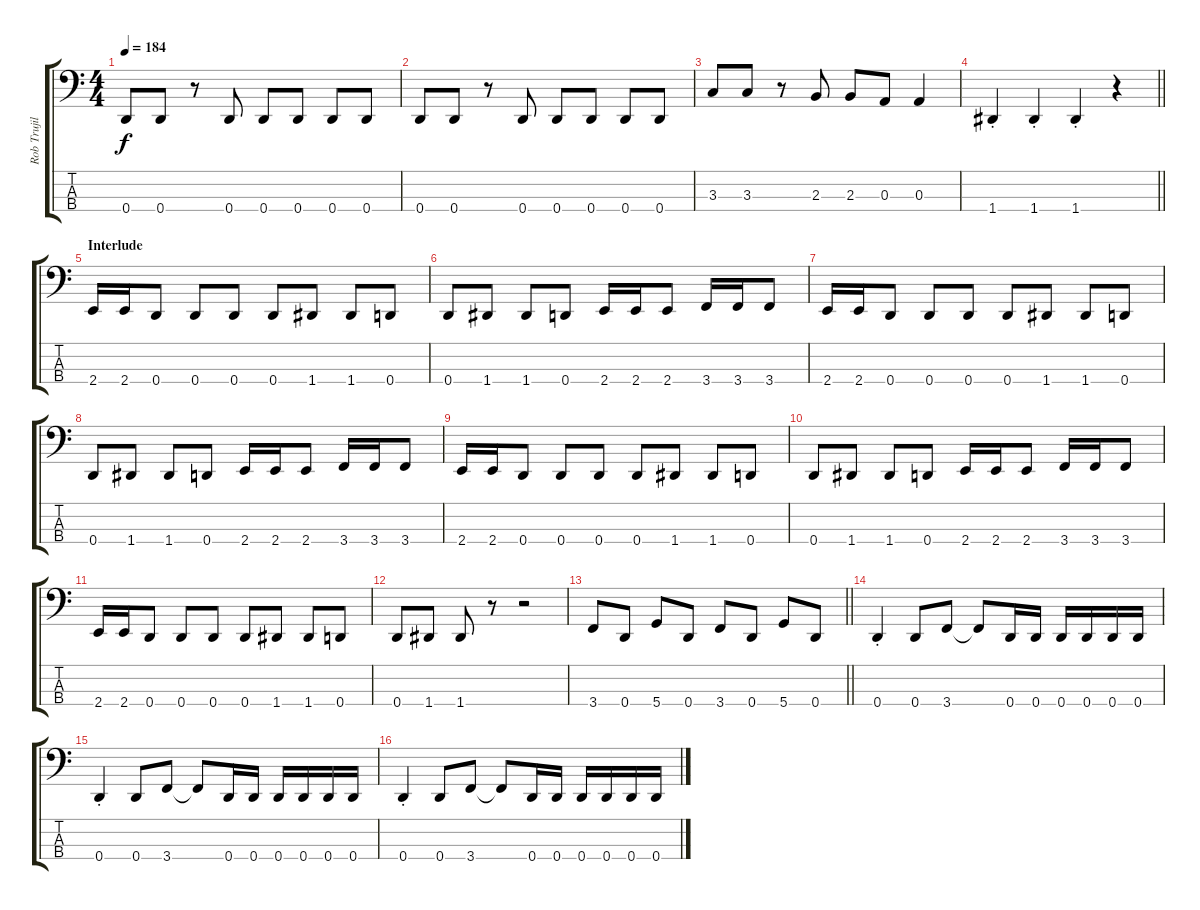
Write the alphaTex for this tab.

\track ("Rob Trujilo" "Rob Trujil") {instrument electricbassfinger}
\staff {score tabs}
\tuning (G2 D2 A1 D1) {hide}
\ts (4 4)
\tempo 184
\clef f4
\ks c
0.4.8{dy f} 0.4.8 r.8 0.4.8 0.4.8 0.4.8 0.4.8 0.4.8 |
0.4.8 0.4.8 r.8 0.4.8 0.4.8 0.4.8 0.4.8 0.4.8 |
3.3.8 3.3.8 r.8 2.3.8 2.3.8 0.3.8 0.3.4 |
\barLineRight lightlight
1.4{st}.4 1.4{st}.4 1.4{st}.4 r.4 |
\section ("" "Interlude")
2.4.16 2.4.16 0.4.8 0.4.8 0.4.8 0.4.8 1.4.8 1.4.8 0.4.8 |
0.4.8 1.4.8 1.4.8 0.4.8 2.4.16 2.4.16 2.4.8 3.4.16 3.4.16 3.4.8 |
2.4.16 2.4.16 0.4.8 0.4.8 0.4.8 0.4.8 1.4.8 1.4.8 0.4.8 |
0.4.8 1.4.8 1.4.8 0.4.8 2.4.16 2.4.16 2.4.8 3.4.16 3.4.16 3.4.8 |
2.4.16 2.4.16 0.4.8 0.4.8 0.4.8 0.4.8 1.4.8 1.4.8 0.4.8 |
0.4.8 1.4.8 1.4.8 0.4.8 2.4.16 2.4.16 2.4.8 3.4.16 3.4.16 3.4.8 |
2.4.16 2.4.16 0.4.8 0.4.8 0.4.8 0.4.8 1.4.8 1.4.8 0.4.8 |
0.4.8 1.4.8 1.4.8 r.8 r.2 |
\barLineRight lightlight
3.4.8 0.4.8 5.4.8 0.4.8 3.4.8 0.4.8 5.4.8 0.4.8 |
\section ("" "")
0.4{st}.4 0.4.8 3.4.8 3.4{t}.8 0.4.16 0.4.16 0.4.16 0.4.16 0.4.16 0.4.16 |
0.4{st}.4 0.4.8 3.4.8 3.4{t}.8 0.4.16 0.4.16 0.4.16 0.4.16 0.4.16 0.4.16 |
0.4{st}.4 0.4.8 3.4.8 3.4{t}.8 0.4.16 0.4.16 0.4.16 0.4.16 0.4.16 0.4.16
